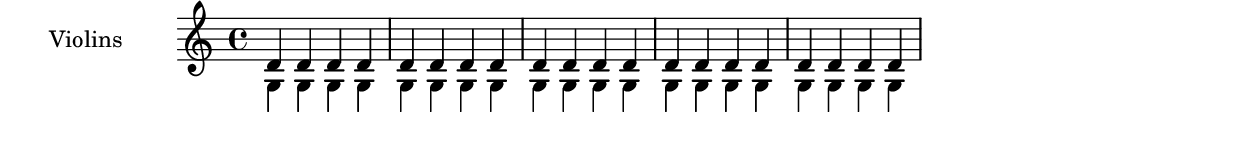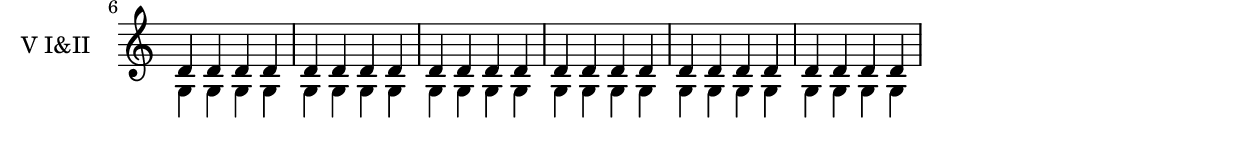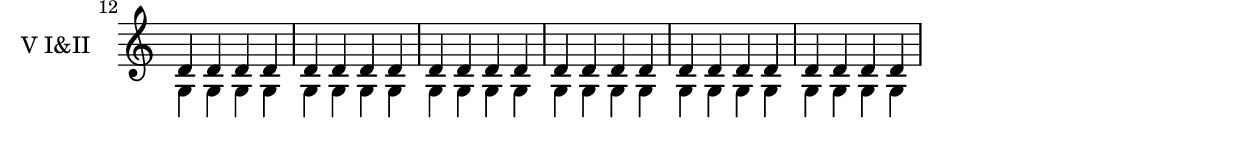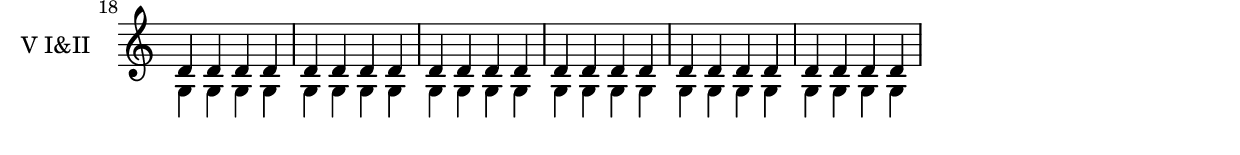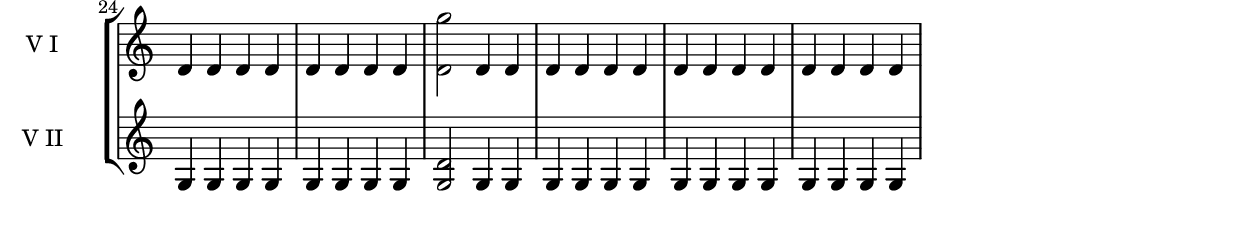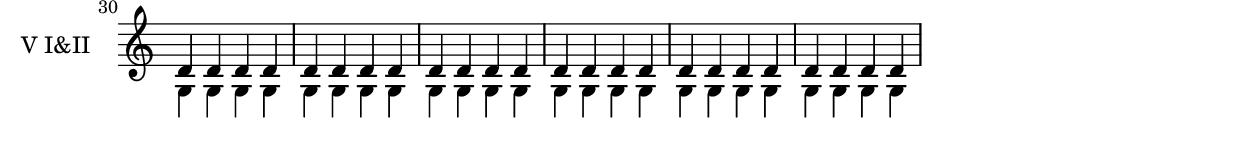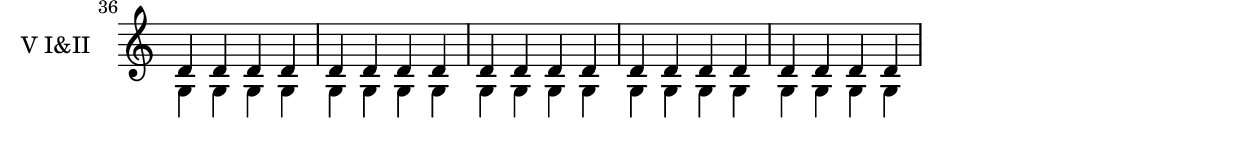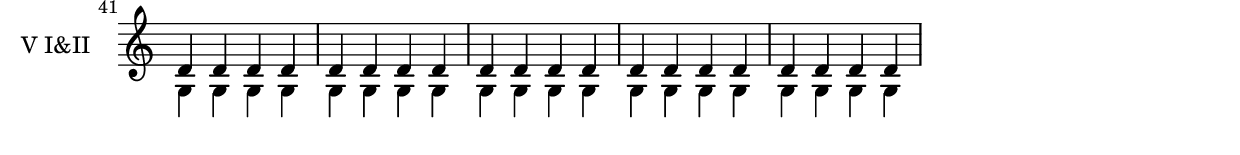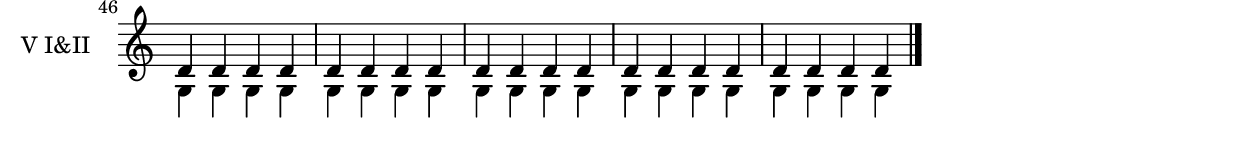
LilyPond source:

%% Generated by lilypond-book
%% Options: [exampleindent=10.16\mm,indent=0\mm,line-width=160\mm,paper-height=845.047\pt,paper-width=597.508\pt,papersize='(cons (* 597.508 pt) (* 845.047 pt))]
\include "lilypond-book-preamble.ly"


% ****************************************************************
% Start cut-&-pastable-section
% ****************************************************************

#(ly:set-option 'eps-box-padding 3.000000)



\paper {
  #(set-paper-size '(cons (* 597.508 pt) (* 845.047 pt)))
  indent = 0\mm
  line-width = 160\mm
  % offset the left padding, also add 1mm as lilypond creates cropped
  % images with a little space on the right
  line-width = #(- line-width (* mm  3.000000) (* mm 1))
}

\layout {
  
}




% ****************************************************************
% ly snippet:
% ****************************************************************
\sourcefilename "/lilypond-2.26.0/input/regression/divisi-staves.ly"
\sourcefileline 0
\version "2.19.13"

\header {
  texidoc = "The @code{VerticalAxisGroup.remove-layer}
property can be used for typesetting temporary divisi staves where
the switch to split staves is done only at line breaks such that all
complex passages are rendered in separate staves."
}

boring = \set Staff.keepAliveInterfaces = #'()
tricky = \unset Staff.keepAliveInterfaces

violI=\relative d' {
  \boring \repeat unfold 100 d4
  \tricky <d g'>2
  \boring \repeat unfold 98 d4
  \bar "|."
}

violII=\relative g {
  \boring \repeat unfold 100 g4
  \tricky <g d'>2
  \boring \repeat unfold 98 g4
  \bar "|."
}

\score {
  \new StaffGroup \with { \consists "Keep_alive_together_engraver" }
  <<
    \new Staff \with { instrumentName = "Violin I"
		       shortInstrumentName = "V I"
		       \override VerticalAxisGroup.remove-empty = ##t
		       \override VerticalAxisGroup.remove-first = ##t
		       \override VerticalAxisGroup.remove-layer = 1
		     }
    \violI
    \new Staff \with { instrumentName = "Violin II"
		       shortInstrumentName = "V II"
		       \override VerticalAxisGroup.remove-empty = ##t
		       \override VerticalAxisGroup.remove-first = ##t
		       \override VerticalAxisGroup.remove-layer = 1
		     }
    \violII
    \new Staff \with { instrumentName = "Violins"
		       shortInstrumentName = "V I&II"
		       \override VerticalAxisGroup.remove-layer = 2
		     }
    <<  \violI \\ \violII  >>
  >>
  \layout {
    short-indent = 2\cm
    indent = 3\cm
  }
}



% ****************************************************************
% end ly snippet
% ****************************************************************
